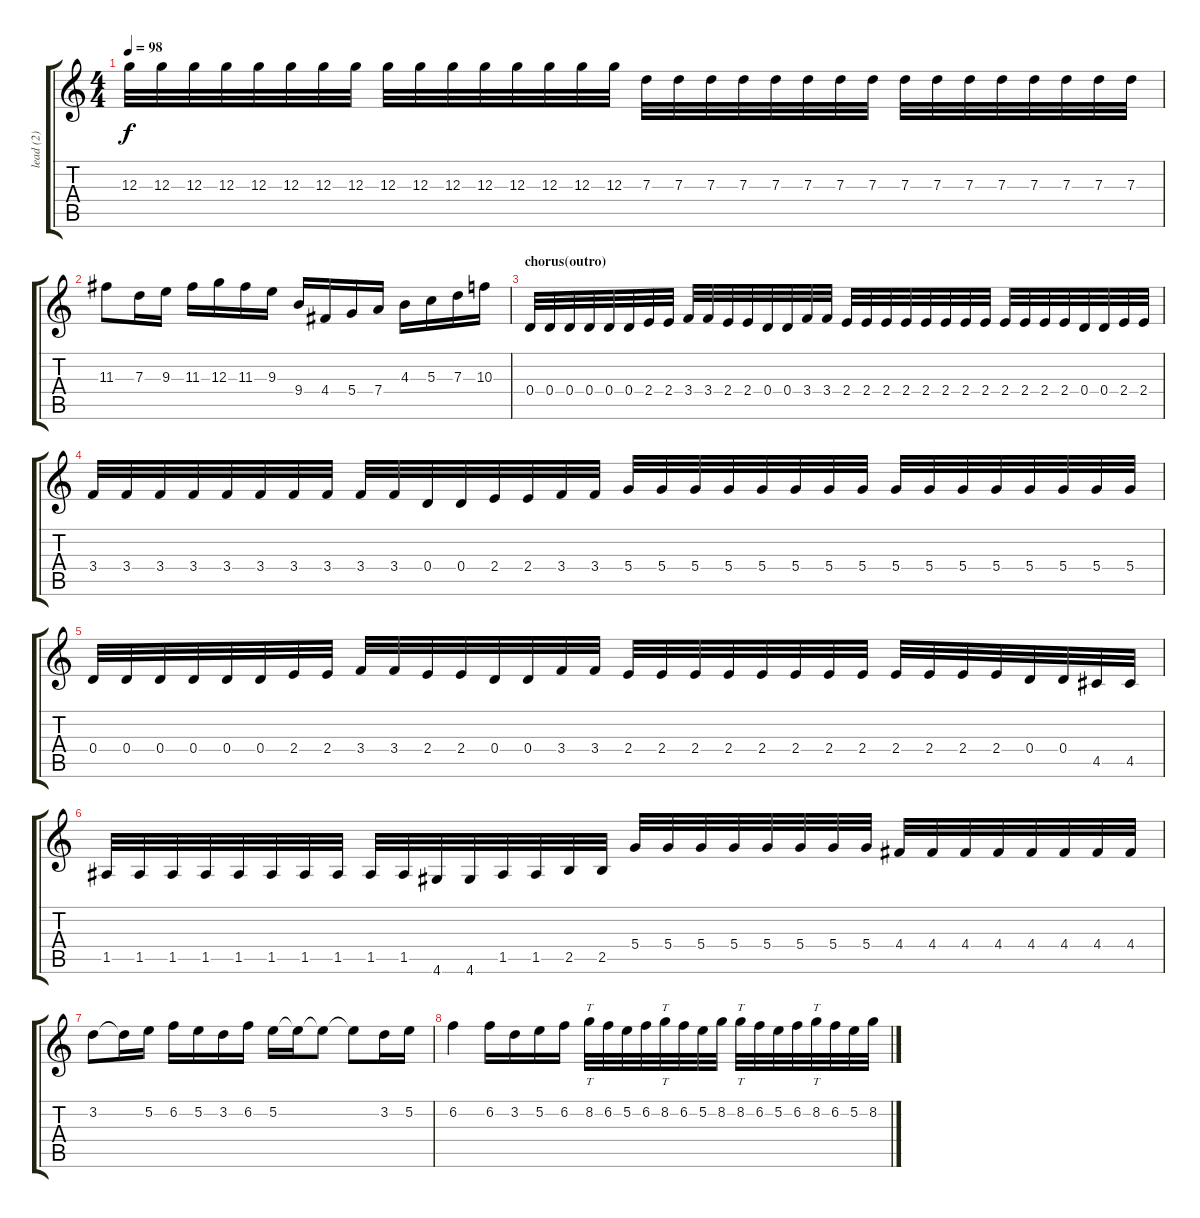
\track ("lead (2)" "lead (2)") {instrument distortionguitar}
\staff {score tabs}
\tuning (E4 B3 G3 D3 A2 E2) {hide}
\ts (4 4)
\tempo 98
\clef g2
\ks c
12.3.32{dy f} 12.3.32 12.3.32 12.3.32 12.3.32 12.3.32 12.3.32 12.3.32 12.3.32 12.3.32 12.3.32 12.3.32 12.3.32 12.3.32 12.3.32 12.3.32 7.3.32 7.3.32 7.3.32 7.3.32 7.3.32 7.3.32 7.3.32 7.3.32 7.3.32 7.3.32 7.3.32 7.3.32 7.3.32 7.3.32 7.3.32 7.3.32 |
11.3.8 7.3.16 9.3.16 11.3.16 12.3.16 11.3.16 9.3.16 9.4.16 4.4.16 5.4.16 7.4.16 4.3.16 5.3.16 7.3.16 10.3.16 |
\section ("" "chorus(outro)")
0.4.32 0.4.32 0.4.32 0.4.32 0.4.32 0.4.32 2.4.32 2.4.32 3.4.32 3.4.32 2.4.32 2.4.32 0.4.32 0.4.32 3.4.32 3.4.32 2.4.32 2.4.32 2.4.32 2.4.32 2.4.32 2.4.32 2.4.32 2.4.32 2.4.32 2.4.32 2.4.32 2.4.32 0.4.32 0.4.32 2.4.32 2.4.32 |
3.4.32 3.4.32 3.4.32 3.4.32 3.4.32 3.4.32 3.4.32 3.4.32 3.4.32 3.4.32 0.4.32 0.4.32 2.4.32 2.4.32 3.4.32 3.4.32 5.4.32 5.4.32 5.4.32 5.4.32 5.4.32 5.4.32 5.4.32 5.4.32 5.4.32 5.4.32 5.4.32 5.4.32 5.4.32 5.4.32 5.4.32 5.4.32 |
0.4.32 0.4.32 0.4.32 0.4.32 0.4.32 0.4.32 2.4.32 2.4.32 3.4.32 3.4.32 2.4.32 2.4.32 0.4.32 0.4.32 3.4.32 3.4.32 2.4.32 2.4.32 2.4.32 2.4.32 2.4.32 2.4.32 2.4.32 2.4.32 2.4.32 2.4.32 2.4.32 2.4.32 0.4.32 0.4.32 4.5.32 4.5.32 |
1.5.32 1.5.32 1.5.32 1.5.32 1.5.32 1.5.32 1.5.32 1.5.32 1.5.32 1.5.32 4.6.32 4.6.32 1.5.32 1.5.32 2.5.32 2.5.32 5.4.32 5.4.32 5.4.32 5.4.32 5.4.32 5.4.32 5.4.32 5.4.32 4.4.32 4.4.32 4.4.32 4.4.32 4.4.32 4.4.32 4.4.32 4.4.32 |
3.2.8 3.2{t}.16 5.2.16 6.2.16 5.2.16 3.2.16 6.2.16 5.2.16 5.2{t}.16 5.2{t}.8 5.2{t}.8 3.2.16 5.2.16 |
6.2.4 6.2.16 3.2.16 5.2.16 6.2.16 8.2.32{tt} 6.2.32 5.2.32 6.2.32 8.2.32{tt} 6.2.32 5.2.32 8.2.32 8.2.32{tt} 6.2.32 5.2.32 6.2.32 8.2.32{tt} 6.2.32 5.2.32 8.2.32
